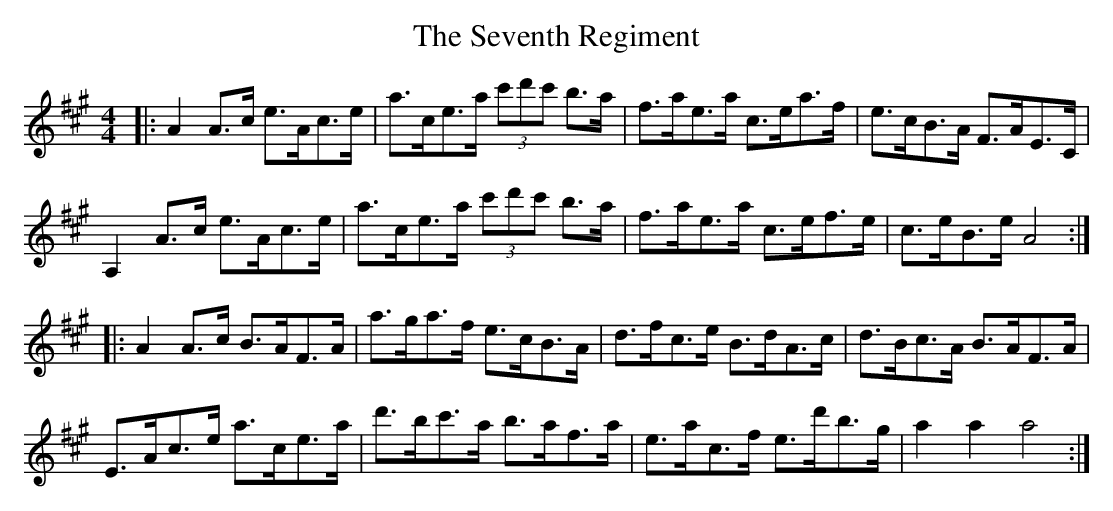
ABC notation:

X:1
T: Seventh Regiment, The
M:4/4
L:1/8
K: Amaj
|: A2 A>c e>Ac>e | a>ce>a (3c'd'c' b>a | f>ae>a c>ea>f | e>cB>A F>AE>C |
A,2 A>c e>Ac>e | a>ce>a (3c'd'c' b>a | f>ae>a c>ef>e | c>eB>e A4 :|
|: A2 A>c B>AF>A | a>ga>f e>cB>A | d>fc>e B>dA>c | d>Bc>A B>AF>A |
E>Ac>e a>ce>a | d'>bc'>a b>af>a | e>ac>f e>d'b>g | a2 a2 a4 :|
